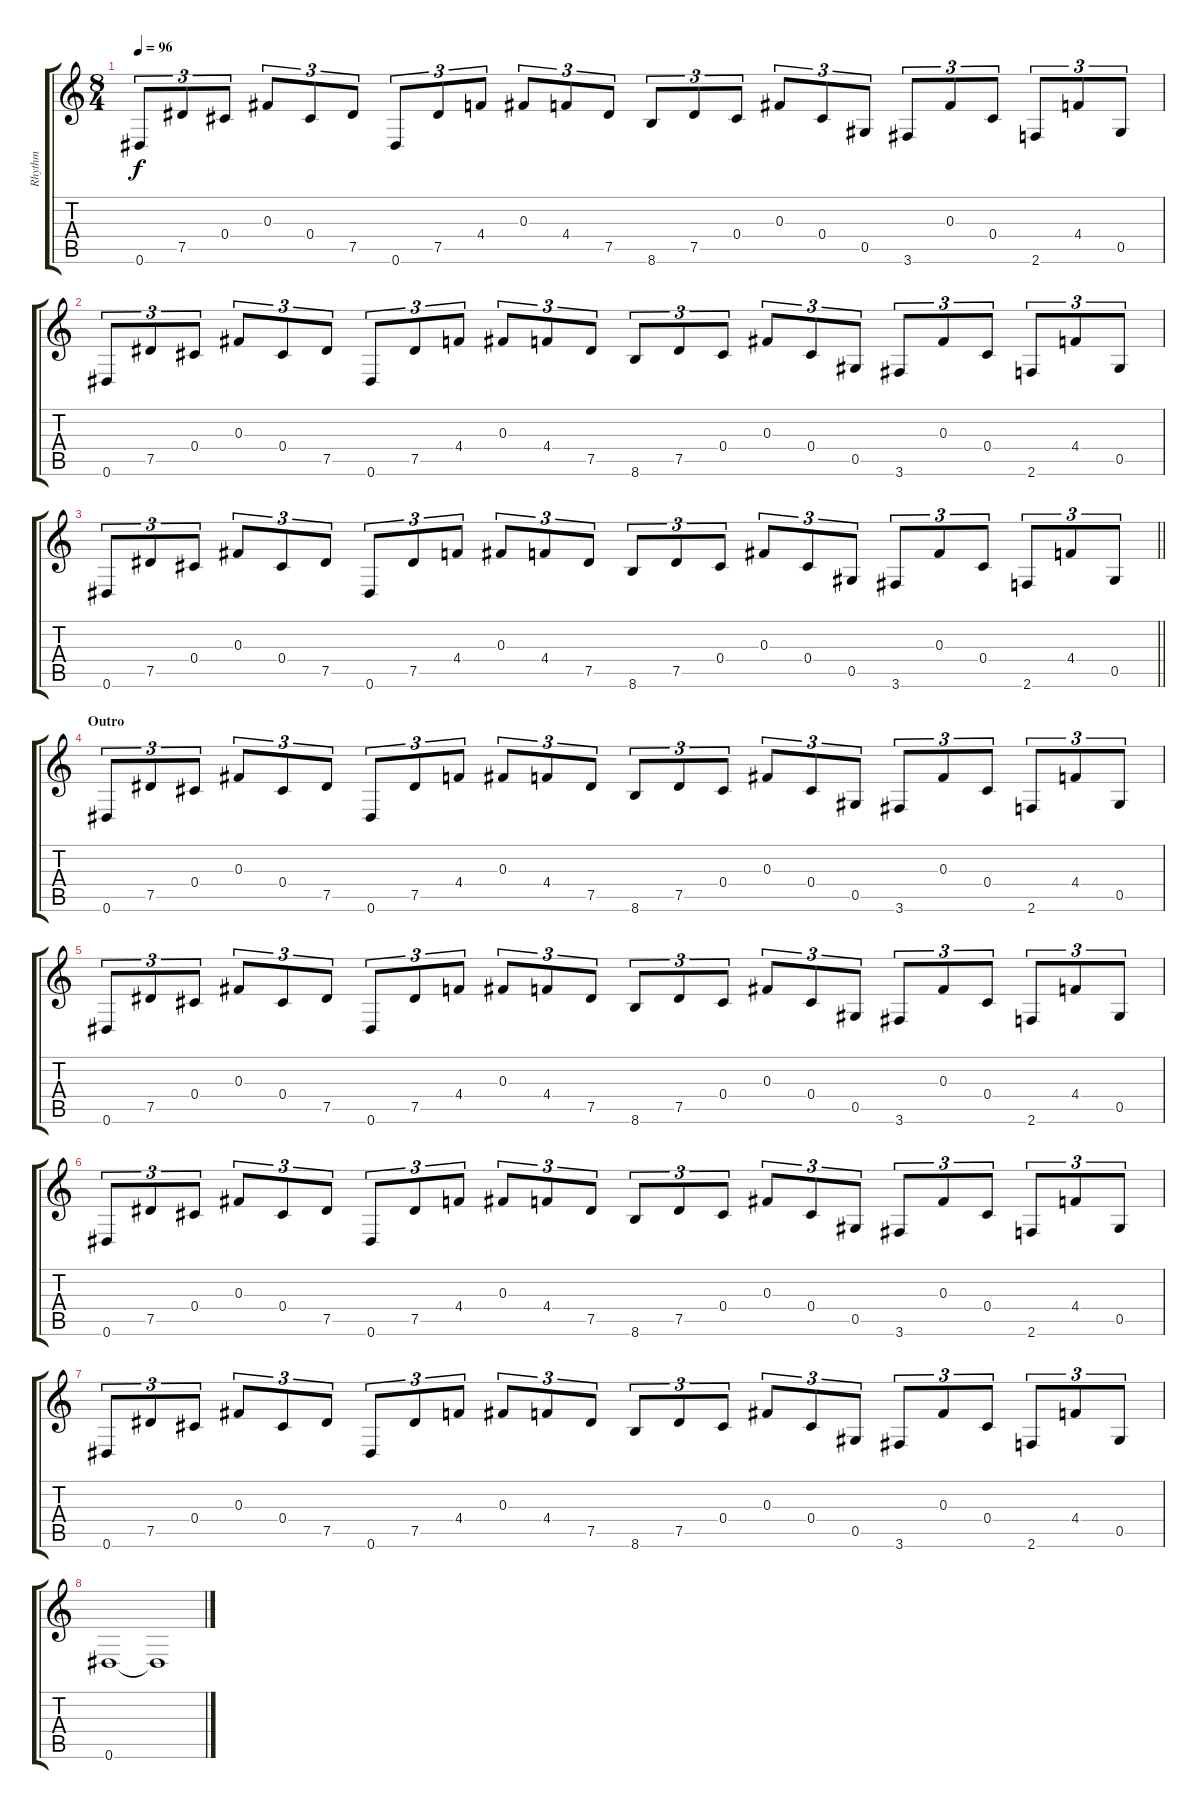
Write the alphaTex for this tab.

\track ("Rhythm" "Rhythm") {instrument overdrivenguitar}
\staff {score tabs}
\tuning (Eb4 Bb3 Gb3 Db3 Ab2 Eb2) {hide}
\ts (8 4)
\tempo 96
\clef g2
\ks c
0.6.8{tu (3 2) dy f} 7.5.8{tu (3 2)} 0.4.8{tu (3 2)} 0.3.8{tu (3 2)} 0.4.8{tu (3 2)} 7.5.8{tu (3 2)} 0.6.8{tu (3 2)} 7.5.8{tu (3 2)} 4.4.8{tu (3 2)} 0.3.8{tu (3 2)} 4.4.8{tu (3 2)} 7.5.8{tu (3 2)} 8.6.8{tu (3 2)} 7.5.8{tu (3 2)} 0.4.8{tu (3 2)} 0.3.8{tu (3 2)} 0.4.8{tu (3 2)} 0.5.8{tu (3 2)} 3.6.8{tu (3 2)} 0.3.8{tu (3 2)} 0.4.8{tu (3 2)} 2.6.8{tu (3 2)} 4.4.8{tu (3 2)} 0.5.8{tu (3 2)} |
0.6.8{tu (3 2)} 7.5.8{tu (3 2)} 0.4.8{tu (3 2)} 0.3.8{tu (3 2)} 0.4.8{tu (3 2)} 7.5.8{tu (3 2)} 0.6.8{tu (3 2)} 7.5.8{tu (3 2)} 4.4.8{tu (3 2)} 0.3.8{tu (3 2)} 4.4.8{tu (3 2)} 7.5.8{tu (3 2)} 8.6.8{tu (3 2)} 7.5.8{tu (3 2)} 0.4.8{tu (3 2)} 0.3.8{tu (3 2)} 0.4.8{tu (3 2)} 0.5.8{tu (3 2)} 3.6.8{tu (3 2)} 0.3.8{tu (3 2)} 0.4.8{tu (3 2)} 2.6.8{tu (3 2)} 4.4.8{tu (3 2)} 0.5.8{tu (3 2)} |
\barLineRight lightlight
0.6.8{tu (3 2)} 7.5.8{tu (3 2)} 0.4.8{tu (3 2)} 0.3.8{tu (3 2)} 0.4.8{tu (3 2)} 7.5.8{tu (3 2)} 0.6.8{tu (3 2)} 7.5.8{tu (3 2)} 4.4.8{tu (3 2)} 0.3.8{tu (3 2)} 4.4.8{tu (3 2)} 7.5.8{tu (3 2)} 8.6.8{tu (3 2)} 7.5.8{tu (3 2)} 0.4.8{tu (3 2)} 0.3.8{tu (3 2)} 0.4.8{tu (3 2)} 0.5.8{tu (3 2)} 3.6.8{tu (3 2)} 0.3.8{tu (3 2)} 0.4.8{tu (3 2)} 2.6.8{tu (3 2)} 4.4.8{tu (3 2)} 0.5.8{tu (3 2)} |
\section ("" "Outro")
0.6.8{tu (3 2)} 7.5.8{tu (3 2)} 0.4.8{tu (3 2)} 0.3.8{tu (3 2)} 0.4.8{tu (3 2)} 7.5.8{tu (3 2)} 0.6.8{tu (3 2)} 7.5.8{tu (3 2)} 4.4.8{tu (3 2)} 0.3.8{tu (3 2)} 4.4.8{tu (3 2)} 7.5.8{tu (3 2)} 8.6.8{tu (3 2)} 7.5.8{tu (3 2)} 0.4.8{tu (3 2)} 0.3.8{tu (3 2)} 0.4.8{tu (3 2)} 0.5.8{tu (3 2)} 3.6.8{tu (3 2)} 0.3.8{tu (3 2)} 0.4.8{tu (3 2)} 2.6.8{tu (3 2)} 4.4.8{tu (3 2)} 0.5.8{tu (3 2)} |
0.6.8{tu (3 2)} 7.5.8{tu (3 2)} 0.4.8{tu (3 2)} 0.3.8{tu (3 2)} 0.4.8{tu (3 2)} 7.5.8{tu (3 2)} 0.6.8{tu (3 2)} 7.5.8{tu (3 2)} 4.4.8{tu (3 2)} 0.3.8{tu (3 2)} 4.4.8{tu (3 2)} 7.5.8{tu (3 2)} 8.6.8{tu (3 2)} 7.5.8{tu (3 2)} 0.4.8{tu (3 2)} 0.3.8{tu (3 2)} 0.4.8{tu (3 2)} 0.5.8{tu (3 2)} 3.6.8{tu (3 2)} 0.3.8{tu (3 2)} 0.4.8{tu (3 2)} 2.6.8{tu (3 2)} 4.4.8{tu (3 2)} 0.5.8{tu (3 2)} |
0.6.8{tu (3 2)} 7.5.8{tu (3 2)} 0.4.8{tu (3 2)} 0.3.8{tu (3 2)} 0.4.8{tu (3 2)} 7.5.8{tu (3 2)} 0.6.8{tu (3 2)} 7.5.8{tu (3 2)} 4.4.8{tu (3 2)} 0.3.8{tu (3 2)} 4.4.8{tu (3 2)} 7.5.8{tu (3 2)} 8.6.8{tu (3 2)} 7.5.8{tu (3 2)} 0.4.8{tu (3 2)} 0.3.8{tu (3 2)} 0.4.8{tu (3 2)} 0.5.8{tu (3 2)} 3.6.8{tu (3 2)} 0.3.8{tu (3 2)} 0.4.8{tu (3 2)} 2.6.8{tu (3 2)} 4.4.8{tu (3 2)} 0.5.8{tu (3 2)} |
0.6.8{tu (3 2)} 7.5.8{tu (3 2)} 0.4.8{tu (3 2)} 0.3.8{tu (3 2)} 0.4.8{tu (3 2)} 7.5.8{tu (3 2)} 0.6.8{tu (3 2)} 7.5.8{tu (3 2)} 4.4.8{tu (3 2)} 0.3.8{tu (3 2)} 4.4.8{tu (3 2)} 7.5.8{tu (3 2)} 8.6.8{tu (3 2)} 7.5.8{tu (3 2)} 0.4.8{tu (3 2)} 0.3.8{tu (3 2)} 0.4.8{tu (3 2)} 0.5.8{tu (3 2)} 3.6.8{tu (3 2)} 0.3.8{tu (3 2)} 0.4.8{tu (3 2)} 2.6.8{tu (3 2)} 4.4.8{tu (3 2)} 0.5.8{tu (3 2)} |
0.6.1 0.6{t}.1
